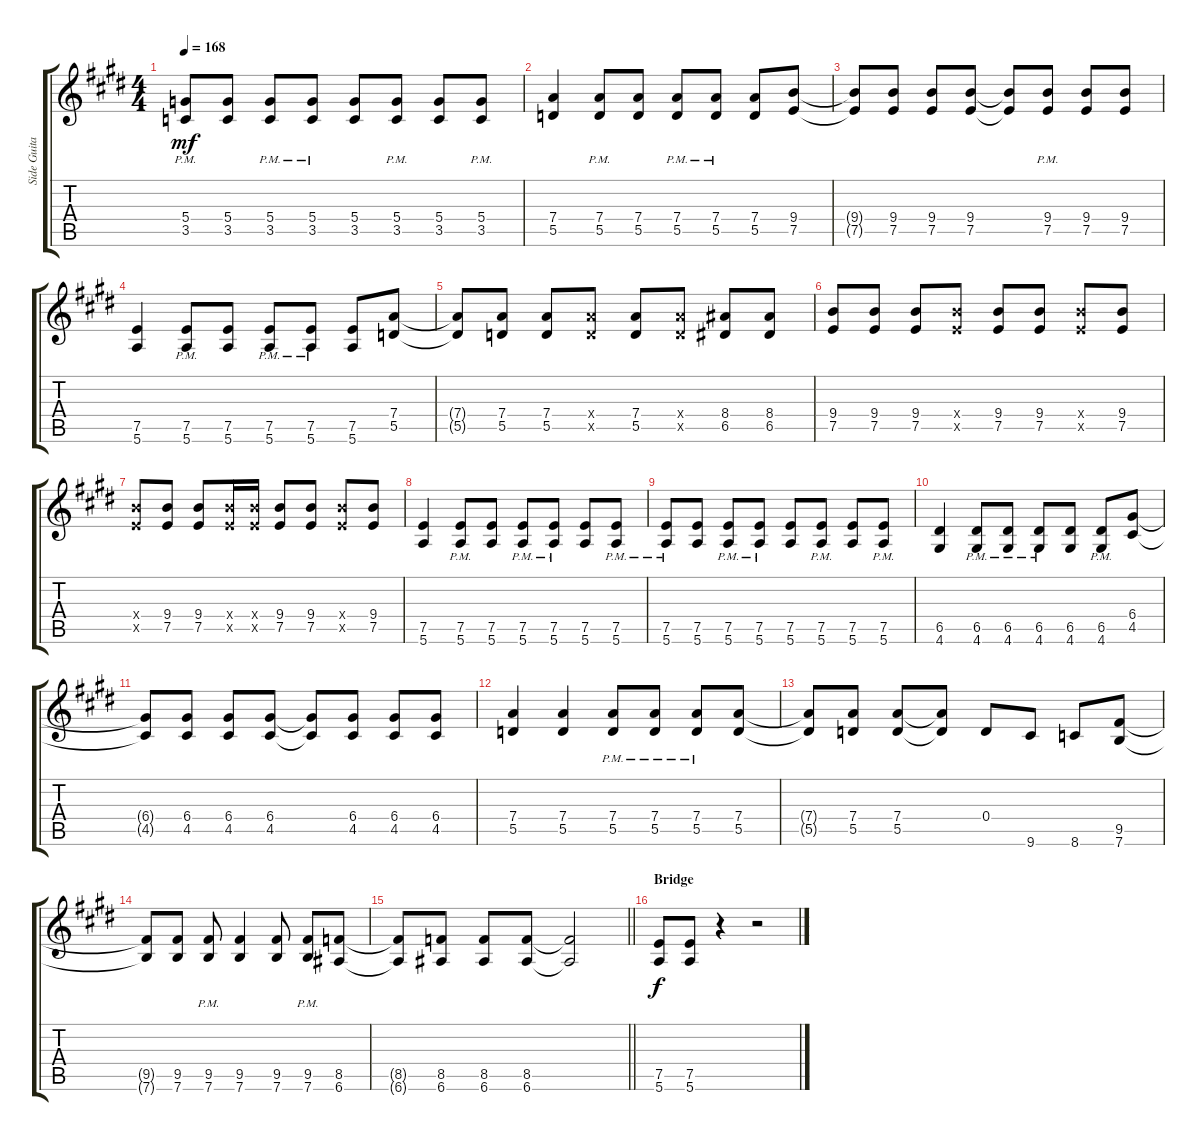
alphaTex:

\track ("Side Guitar" "Side Guita") {instrument overdrivenguitar}
\staff {score tabs}
\tuning (E4 B3 G3 D3 A2 E2) {hide}
\ts (4 4)
\tempo 168
\clef g2
\ks e
(5.4{pm} 3.5{pm}).8{dy mf} (5.4 3.5).8 (5.4{pm} 3.5{pm}).8 (5.4{pm} 3.5{pm}).8 (5.4 3.5).8 (5.4{pm} 3.5{pm}).8 (5.4 3.5).8 (5.4{pm} 3.5{pm}).8 |
(7.4 5.5).4 (7.4{pm} 5.5{pm}).8 (7.4 5.5).8 (7.4{pm} 5.5{pm}).8 (7.4{pm} 5.5{pm}).8 (7.4 5.5).8 (9.4 7.5).8 |
(9.4{t} 7.5{t}).8 (9.4 7.5).8 (9.4 7.5).8 (9.4 7.5).8 (9.4{t} 7.5{t}).8 (9.4{pm} 7.5{pm}).8 (9.4 7.5).8 (9.4 7.5).8 |
(7.5 5.6).4 (7.5{pm} 5.6{pm}).8 (7.5 5.6).8 (7.5{pm} 5.6{pm}).8 (7.5{pm} 5.6{pm}).8 (7.5 5.6).8 (7.4 5.5).8 |
(7.4{t} 5.5{t}).8 (7.4 5.5).8 (7.4 5.5).8 (7.4{x} 5.5{x}).8 (7.4 5.5).8 (7.4{x} 5.5{x}).8 (8.4 6.5).8 (8.4 6.5).8 |
(9.4 7.5).8 (9.4 7.5).8 (9.4 7.5).8 (9.4{x} 7.5{x}).8 (9.4 7.5).8 (9.4 7.5).8 (9.4{x} 7.5{x}).8 (9.4 7.5).8 |
(9.4{x} 7.5{x}).8 (9.4 7.5).8 (9.4 7.5).8 (9.4{x} 7.5{x}).16 (9.4{x} 7.5{x}).16 (9.4 7.5).8 (9.4 7.5).8 (9.4{x} 7.5{x}).8 (9.4 7.5).8 |
(7.5 5.6).4 (7.5{pm} 5.6{pm}).8 (7.5 5.6).8 (7.5{pm} 5.6{pm}).8 (7.5{pm} 5.6{pm}).8 (7.5 5.6).8 (7.5{pm} 5.6{pm}).8 |
(7.5{pm} 5.6{pm}).8 (7.5 5.6).8 (7.5{pm} 5.6{pm}).8 (7.5{pm} 5.6{pm}).8 (7.5 5.6).8 (7.5{pm} 5.6{pm}).8 (7.5 5.6).8 (7.5{pm} 5.6{pm}).8 |
(6.5 4.6).4 (6.5{pm} 4.6{pm}).8 (6.5{pm} 4.6{pm}).8 (6.5{pm} 4.6{pm}).8 (6.5 4.6).8 (6.5{pm} 4.6{pm}).8 (6.4 4.5).8 |
(6.4{t} 4.5{t}).8 (6.4 4.5).8 (6.4 4.5).8 (6.4 4.5).8 (6.4{t} 4.5{t}).8 (6.4 4.5).8 (6.4 4.5).8 (6.4 4.5).8 |
(7.4 5.5).4 (7.4 5.5).4 (7.4{pm} 5.5{pm}).8 (7.4{pm} 5.5{pm}).8 (7.4{pm} 5.5{pm}).8 (7.4 5.5).8 |
(7.4{t} 5.5{t}).8 (7.4 5.5).8 (7.4 5.5).8 (7.4{t} 5.5{t}).8 0.4.8 9.6.8 8.6.8 (9.5 7.6).8 |
(9.5{t} 7.6{t}).8 (9.5 7.6).8 (9.5{pm} 7.6{pm}).8 (9.5 7.6).4 (9.5 7.6).8 (9.5{pm} 7.6{pm}).8 (8.5 6.6).8 |
\barLineRight lightlight
(8.5{t} 6.6{t}).8 (8.5 6.6).8 (8.5 6.6).8 (8.5 6.6).8 (8.5{t} 6.6{t}).2 |
\section ("" "Bridge")
(7.5 5.6).8{dy f} (7.5 5.6).8 r.4 r.2
